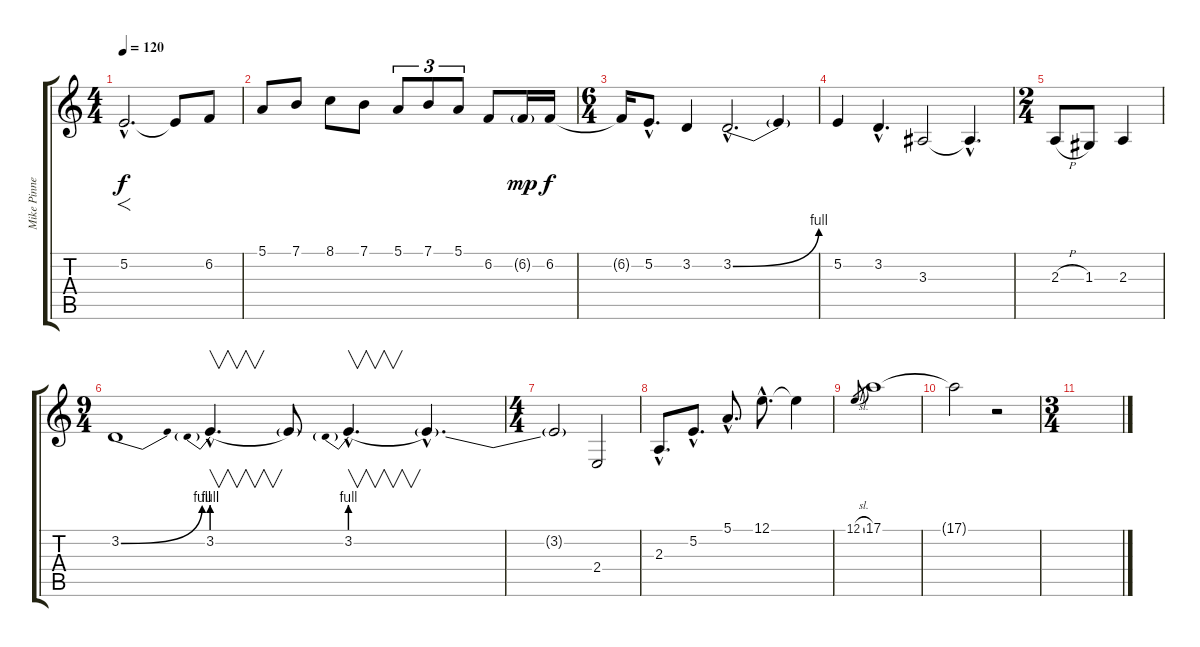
\track ("Mike Pinnella (Shakuhachi)" "Mike Pinne") {instrument shakuhachi}
\staff {score tabs}
\tuning (E4 B3 G3 D3 A2 E2) {hide}
\ts (4 4)
\tempo 120
\clef g2
\ks c
5.2{hac}.2{f d dy f instrument shakuhachi} 5.2{t}.8 6.2.8 |
5.1.8 7.1.8 8.1.8 7.1.8 5.1.8{tu (3 2)} 7.1.8{tu (3 2)} 5.1.8{tu (3 2)} 6.2.8 6.2{g}.16{dy mp} 6.2.16{dy f} |
\ts (6 4)
6.2{t}.16 5.2{hac}.8{d} 3.2.4 3.2{be (bend 0 0 60 4) hac}.2{d} 3.2{t}.4 |
5.2.4 3.2{hac}.4{d} 3.3.2 3.3{hac t}.4{d} |
\ts (2 4)
2.3{h}.8 1.3.8 2.3.4 |
\ts (9 4)
3.2{be (bend 0 0 60 4)}.1 3.2{be (prebend 0 4 60 4) hac}.4{v d} 3.2{t}.8 3.2{be (prebend 0 4 60 4) hac}.4{v d} 3.2{hac t}.4{d} |
\ts (4 4)
3.2{t}.2 2.4.2 |
2.3{hac}.8{d} 5.2{hac}.8{d} 5.1{hac}.8{d} 12.1{hac}.8{d} 12.1{t}.4 |
12.1{sl}.8{gr} 17.1.1 |
17.1{t}.2 r.2 |
\ts (3 4)
